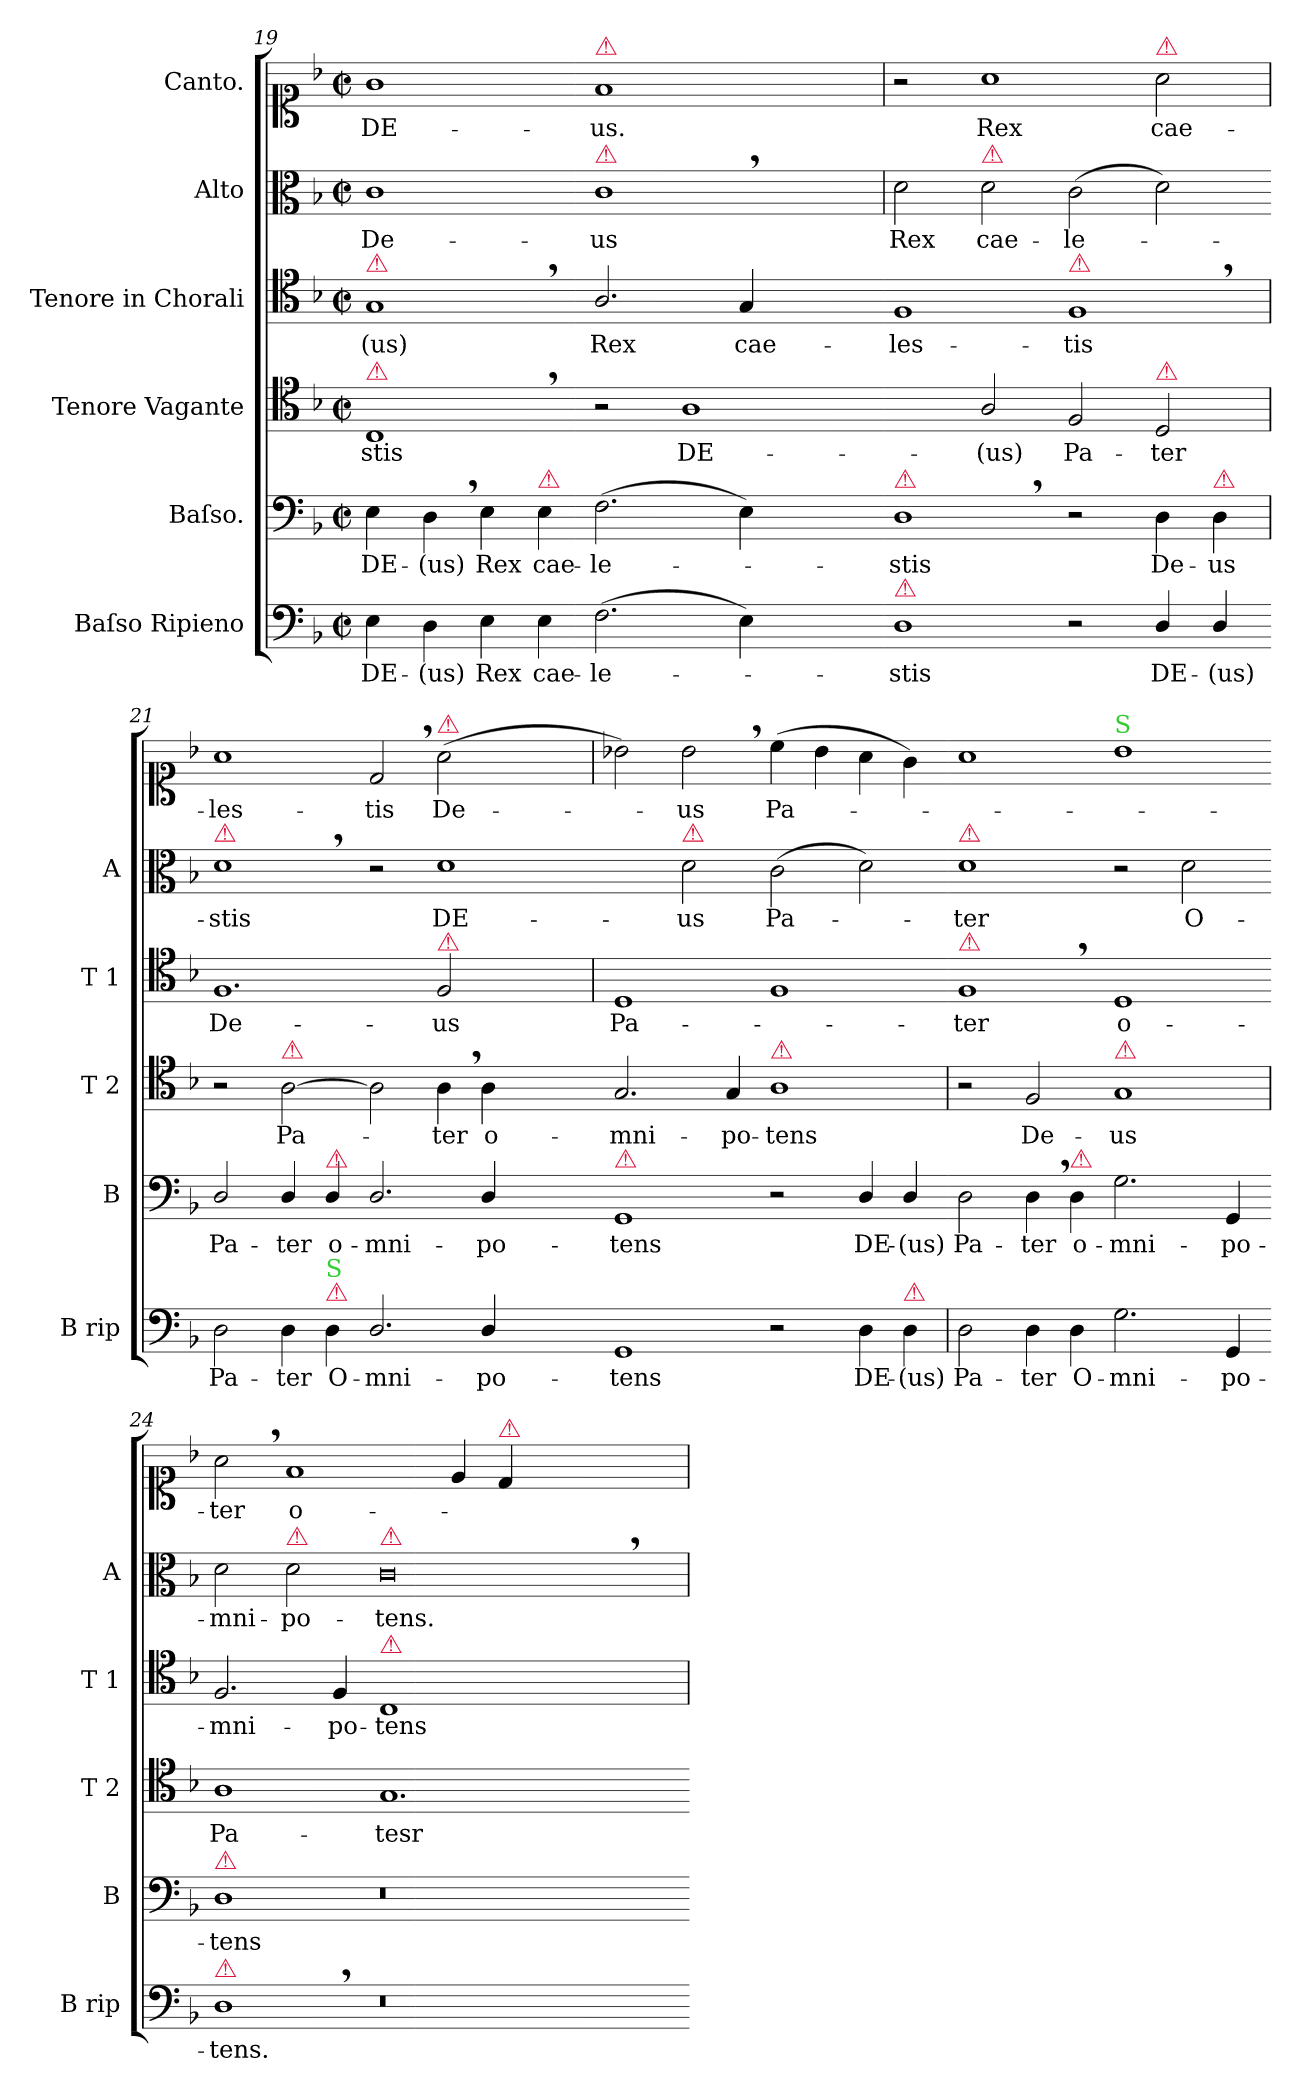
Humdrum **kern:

**kern	**text	**kern	**text	**kern	**text	**kern	**text	**kern	**text	**kern	**text
*part6	*part6	*part5	*part5	*part4	*part4	*part3	*part3	*part2	*part2	*part1	*part1
*staff6	*staff6	*staff5	*staff5	*staff4	*staff4	*staff3	*staff3	*staff2	*staff2	*staff1	*staff1
*I"Baſso Ripieno	*	*I"Baſso.	*	*I"Tenore Vagante	*	*I"Tenore in Chorali	*	*I"Alto	*	*I"Canto.	*
*I'B rip	*	*I'B	*	*I'T 2	*	*I'T 1	*	*I'A	*	*	*
*clefF4	*	*clefF4	*	*clefC4	*	*clefC4	*	*clefC3	*	*clefC1	*
*k[b-]	*	*k[b-]	*	*k[b-]	*	*k[b-]	*	*k[b-]	*	*k[b-]	*
*M2/1	*	*M2/1	*	*M2/1	*	*M2/1	*	*M2/1	*	*M2/1	*
*met(c|)	*	*met(c|)	*	*met(c|)	*	*met(c|)	*	*met(c|)	*	*met(c|)	*
=19	=19	=19	=19	=19	=19	=19	=19	=19	=19	=19	=19
!	!	!	!	!	!	!LO:TX:a:color=crimson:t=⚠	!	!	!	!	!
!	!	!	!	!LO:TX:a:color=crimson:t=⚠	!	!	!	!	!	!	!
4E\	DE-	4E\	DE-	1C,	-stis	1G,	-(us)	1c	De-	1g	DE-
4D\	-(us)	4D,\	-(us)	.	.	.	.	.	.	.	.
4E\	Rex	4E\	Rex	.	.	.	.	.	.	.	.
!	!	!LO:TX:a:color=crimson:t=⚠	!	!	!	!	!	!	!	!	!
4E\	cae-	4E\	cae-	.	.	.	.	.	.	.	.
!	!	!	!	!	!	!	!	!	!	!LO:TX:a:color=crimson:t=⚠	!
!	!	!	!	!	!	!	!	!LO:TX:a:color=crimson:t=⚠	!	!	!
(2.F\	-le-	(2.F\	-le-	2r	.	2.A/	Rex	1c,	-us	1f	-us.
.	.	.	.	1A\	DE-	.	.	.	.	.	.
4E\)	.	4E\)	.	.	.	4G/	cae-	.	.	.	.
2ryy	.	2ryy	.	.	.	2ryy	.	2ryy	.	2ryy	.
=20-	=20	=20-	=20	=20-	=20	=20-	=20	=20	=20	=20	=20
!	!	!LO:TX:a:color=crimson:t=⚠	!	!	!	!	!	!	!	!	!
!LO:TX:a:color=crimson:t=⚠	!	!	!	!	!	!	!	!	!	!	!
1D	-stis	1D,	-stis	2ryy	.	1F	-les-	2d\	Rex	2r	.
!	!	!	!	!	!	!	!	!LO:TX:a:color=crimson:t=⚠	!	!	!
.	.	.	.	2A/	-(us)	.	.	2d\	cae-	1a	Rex
!	!	!	!	!	!	!LO:TX:a:color=crimson:t=⚠	!	!	!	!	!
2r	.	2r	.	2F/	Pa-	1F,	-tis	(2c\	-le-	.	.
!	!	!	!	!	!	!	!	!	!	!LO:TX:a:color=crimson:t=⚠	!
!	!	!	!	!LO:TX:a:color=crimson:t=⚠	!	!	!	!	!	!	!
4D/	DE-	4D\	De-	2D/	-ter	.	.	2d\)	.	2a\	cae-
!	!	!LO:TX:a:color=crimson:t=⚠	!	!	!	!	!	!	!	!	!
4D/	-(us)	4D\	-us	.	.	.	.	.	.	.	.
=21-	=21	=21	=21	=21	=21	=21	=21	=21-	=21	=21	=21
!	!	!	!	!	!	!	!	!LO:TX:a:color=crimson:t=⚠	!	!	!
2D\	Pa-	2D/	Pa-	2r	.	1.F	De-	1d,	-stis	1a	-les-
!	!	!	!	!LO:TX:a:color=crimson:t=⚠	!	!	!	!	!	!	!
4D\	-ter	4D/	-ter	[2A\	Pa-	.	.	.	.	.	.
!	!	!LO:TX:a:color=crimson:t=⚠	!	!	!	!	!	!	!	!	!
!LO:TX:a:color=crimson:t=⚠	!	!	!	!	!	!	!	!	!	!	!
!LO:TX:a:color=limegreen:t=S	!	!	!	!	!	!	!	!	!	!	!
4D\	O-	4D/	o-	.	.	.	.	.	.	.	.
2.D/	-mni-	2.D/	-mni-	2A\]	.	.	.	2r	.	2d,/	-tis
!	!	!	!	!	!	!	!	!	!	!LO:TX:a:color=crimson:t=⚠	!
!	!	!	!	!	!	!LO:TX:a:color=crimson:t=⚠	!	!	!	!	!
.	.	.	.	4A,\	-ter	2F/	-us	1d\	DE-	(2a\	De-
4D/	-po-	4D/	-po-	4A\	o-	.	.	.	.	.	.
2ryy	.	2ryy	.	2ryy	.	2ryy	.	.	.	2ryy	.
=22-	=22	=22-	=22	=22-	=22	=22	=22	=22-	=22	=22	=22
!	!	!LO:TX:a:color=crimson:t=⚠	!	!	!	!	!	!	!	!	!
1GG	-tens	1GG	-tens	2.G/	-mni-	1D	Pa-	2ryy	.	2b-X\)	.
!	!	!	!	!	!	!	!	!LO:TX:a:color=crimson:t=⚠	!	!	!
.	.	.	.	.	.	.	.	2d\	-us	2b-,\	-us
.	.	.	.	4G/	-po-	.	.	.	.	.	.
!	!	!	!	!LO:TX:a:color=crimson:t=⚠	!	!	!	!	!	!	!
2r	.	2r	.	1A	-tens	1F	.	(2c\	Pa-	(4cc\	Pa-
.	.	.	.	.	.	.	.	.	.	4b-\	.
4D\	DE-	4D/	DE-	.	.	.	.	2d\)	.	4a\	.
!LO:TX:a:color=crimson:t=⚠	!	!	!	!	!	!	!	!	!	!	!
4D\	-(us)	4D/	-(us)	.	.	.	.	.	.	4g\)	.
=23	=23-	=23-	=23-	=23	=23-	=23-	=23-	=23-	=23-	=23-	=23-
!	!	!	!	!	!	!	!	!LO:TX:a:color=crimson:t=⚠	!	!	!
!	!	!	!	!	!	!LO:TX:a:color=crimson:t=⚠	!	!	!	!	!
2D\	Pa-	2D\	Pa-	2r	.	1F,	-ter	1d	-ter	1a	.
4D\	-ter	4D,\	-ter	2F/	De-	.	.	.	.	.	.
!	!	!LO:TX:a:color=crimson:t=⚠	!	!	!	!	!	!	!	!	!
4D\	O-	4D\	o-	.	.	.	.	.	.	.	.
!	!	!	!	!	!	!	!	!	!	!LO:TX:a:color=limegreen:t=S	!
!	!	!	!	!LO:TX:a:color=crimson:t=⚠	!	!	!	!	!	!	!
2.G\	-mni-	2.G\	-mni-	1G	-us	1D	o-	2r	.	1b-	.
.	.	.	.	.	.	.	.	2d\	O-	.	.
4GG/	-po-	4GG/	-po-	.	.	.	.	.	.	.	.
=24-	=24-	=24-	=24-	=24	=24-	=24-	=24-	=24-	=24-	=24-	=24-
!	!	!LO:TX:a:color=crimson:t=⚠	!	!	!	!	!	!	!	!	!
!LO:TX:a:color=crimson:t=⚠	!	!	!	!	!	!	!	!	!	!	!
1D,	-tens.	1D	-tens	1A	Pa-	2.F/	-mni-	2d\	-mni-	2a,\	-ter
!	!	!	!	!	!	!	!	!LO:TX:a:color=crimson:t=⚠	!	!	!
.	.	.	.	.	.	.	.	2d\	-po-	1f	o-
.	.	.	.	.	.	4F/	-po-	.	.	.	.
!	!	!	!	!	!	!	!	!LO:TX:a:color=crimson:t=⚠	!	!	!
!	!	!	!	!	!	!LO:TX:a:color=crimson:t=⚠	!	!	!	!	!
0r	.	0r	.	1.G	-tesr	1C	-tens	0c,	-tens.	.	.
.	.	.	.	.	.	.	.	.	.	4e/	.
!	!	!	!	!	!	!	!	!	!	!LO:TX:a:color=crimson:t=⚠	!
.	.	.	.	.	.	.	.	.	.	4d/	.
.	.	.	.	.	.	1ryy	.	.	.	1ryy	.
.	.	.	.	2ryy	.	.	.	.	.	.	.
=-	=	=-	=	=-	=	=	=	=	=	=	=
*-	*-	*-	*-	*-	*-	*-	*-	*-	*-	*-	*-
